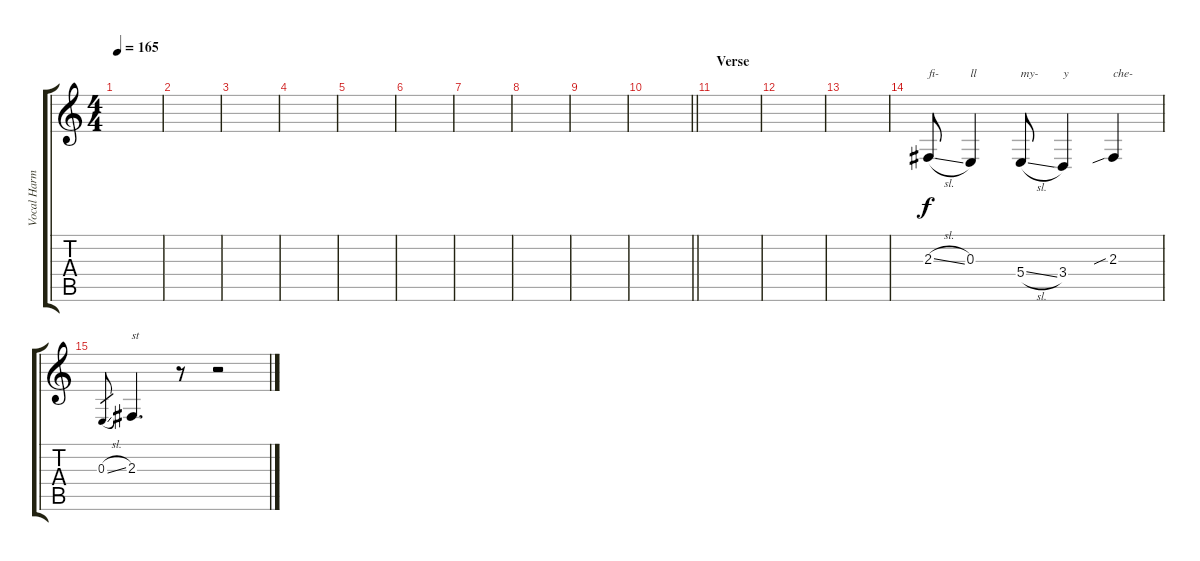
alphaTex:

\track ("Vocal Harmony" "Vocal Harm") {instrument lead2sawtooth}
\staff {score tabs}
\tuning (Db4 Ab3 E3 B2 Gb2 B1) {hide}
\ts (4 4)
\tempo 165
\clef g2
\ks c
|
|
|
|
|
|
|
|
|
\barLineRight lightlight
|
\section ("" "Verse")
|
|
|
2.3{sl}.8{txt "fi-"} 0.3.4{txt "ll"} 5.4{sl}.8{txt "my-"} 3.4.4{txt "y"} 2.3{sib}.4{txt "che-"} |
0.3{sl}.8{gr} 2.3.4{d txt "st"} r.8 r.2
